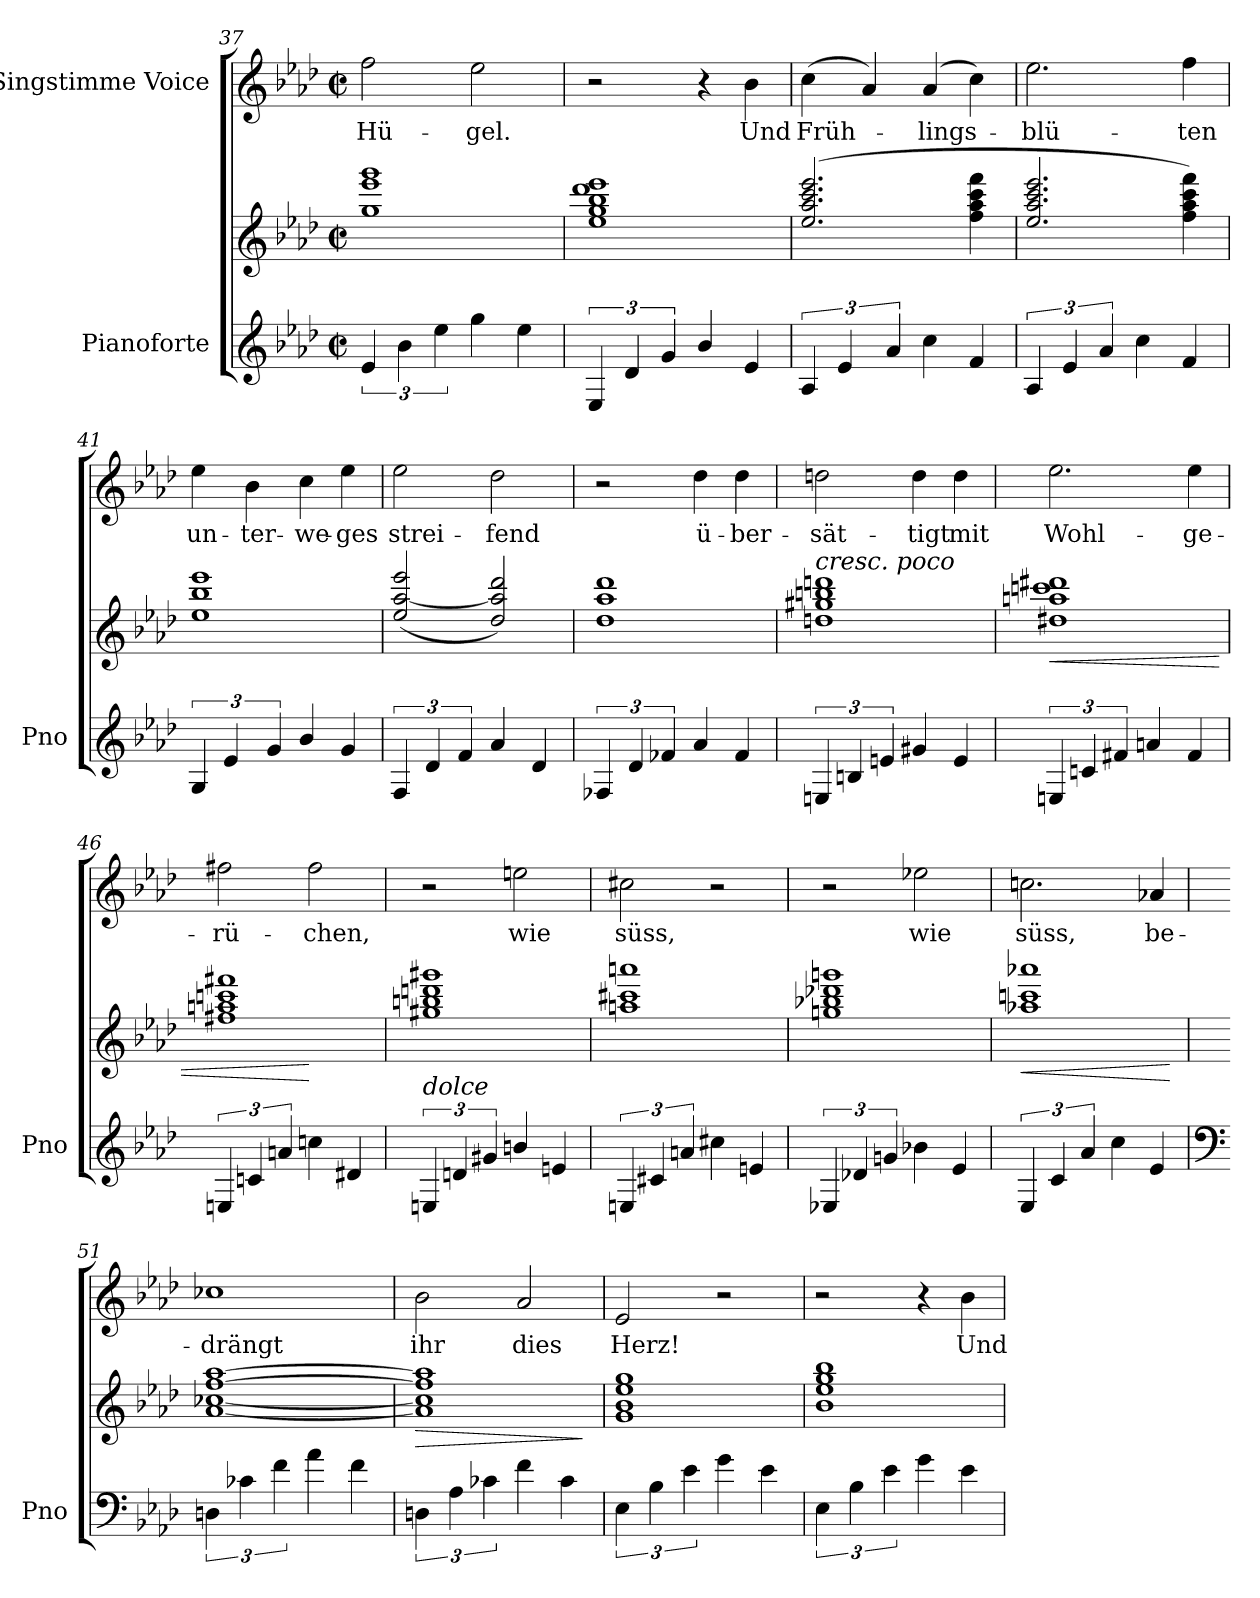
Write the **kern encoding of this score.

**kern	**kern	**dynam	**kern	**text
*part2	*part2	*part2	*part1	*part1
*staff3	*staff2	*staff2/3	*staff1	*staff1
*I"Pianoforte	*	*	*I"Singstimme Voice	*
*I'Pno	*	*	*	*
*clefG2	*clefG2	*	*clefG2	*
*k[b-e-a-d-]	*k[b-e-a-d-]	*	*k[b-e-a-d-]	*
*M2/2	*M2/2	*	*M2/2	*
*met(c|)	*met(c|)	*	*met(c|)	*
=37	=37	=37	=37	=37
6e-/	1gg 1eee- 1ggg	.	2ff\	Hü-
6b-\	.	.	.	.
6ee-\	.	.	.	.
4gg\	.	.	2ee-\	-gel.
4ee-\	.	.	.	.
=38	=38	=38	=38	=38
6E-/	1ee- 1gg 1bb- 1ddd- 1eee-	.	2r	.
6d-/	.	.	.	.
6g/	.	.	.	.
4b-/	.	.	4r	.
4e-/	.	.	4b-\	Und
=39	=39	=39	=39	=39
6A-/	(2.ee-/ 2.aa-/ 2.ccc/ 2.eee-/	.	(4cc\	Früh-
6e-/	.	.	.	.
.	.	.	4a-/)	.
6a-/	.	.	.	.
4cc\	.	.	(4a-/	-lings-
4f/	4ff\ 4aa-\ 4ccc\ 4fff\	.	4cc\)	.
=40	=40	=40	=40	=40
6A-/	2.ee-/ 2.aa-/ 2.ccc/ 2.eee-/	.	2.ee-\	-blü-
6e-/	.	.	.	.
6a-/	.	.	.	.
4cc\	.	.	.	.
4f/	4ff\ 4aa-\ 4ccc\ 4fff\)	.	4ff\	-ten
=41	=41	=41	=41	=41
6G/	1ee- 1bb- 1eee-	.	4ee-\	un-
6e-/	.	.	.	.
.	.	.	4b-\	-ter-
6g/	.	.	.	.
4b-/	.	.	4cc\	-we-
4g/	.	.	4ee-\	-ges
=42	=42	=42	=42	=42
6F/	(<2ee-/ [<2aa-/ 2eee-/	.	2ee-\	strei-
6d-/	.	.	.	.
6f/	.	.	.	.
4a-/	2dd-/ 2aa-/] 2ddd-/)	.	2dd-\	-fend
4d-/	.	.	.	.
=43	=43	=43	=43	=43
6F-X/	1dd- 1aa- 1ddd-	.	2r	.
6d-/	.	.	.	.
6f-X/	.	.	.	.
4a-/	.	.	4dd-\	ü-
4f-/	.	.	4dd-\	-ber-
=44	=44	=44	=44	=44
!	!LO:TX:i:t=cresc. poco	!	!	!
6En/	1ddn 1gg#X 1bbn 1dddn	.	2ddn\	-sät-
6Bn/	.	.	.	.
6en/	.	.	.	.
4g#X/	.	.	4dd\	-tigt
4e/	.	.	4dd\	mit
=45	=45	=45	=45	=45
!	!	!LO:HP:b	!	!
6En/	1dd#X 1aan 1cccn 1ddd#X	<	2.ee-\	Wohl-
6cn/	.	.	.	.
6f#X/	.	.	.	.
4an/	.	.	.	.
4f#/	.	.	4ee-\	-ge-
=46	=46	=46	=46	=46
*	*^	*	*	*
6En/	1ff#X 1aan 1cccn 1fff#X	2ryy	.	2ff#X\	-rü-
6cn/	.	.	.	.	.
6an/	.	.	.	.	.
4ccn\	.	2ryy	[	2ff#\	-chen,
4d#X/	.	.	.	.	.
*	*v	*v	*	*	*
=47	=47	=47	=47	=47
!LO:TX:i:t=dolce	!	!	!	!
6En/	1gg#X 1bbn 1dddn 1ggg#X	.	2r	.
6dn/	.	.	.	.
6g#X/	.	.	.	.
4bn/	.	.	2een\	wie
4en/	.	.	.	.
=48	=48	=48	=48	=48
6En/	1aan 1ccc#X 1aaan	.	2cc#X\	süss,
6c#X/	.	.	.	.
6an/	.	.	.	.
4cc#X\	.	.	2r	.
4en/	.	.	.	.
=49	=49	=49	=49	=49
6E-X/	1ggn 1bb-X 1ddd-X 1gggn	.	2r	.
6d-X/	.	.	.	.
6gn/	.	.	.	.
4b-X\	.	.	2ee-X\	wie
4e-/	.	.	.	.
=50	=50	=50	=50	=50
!	!	!LO:HP:b	!	!
6E-/	1aa-X 1cccn 1aaa-X	<	2.ccn\	süss,
6c/	.	.	.	.
6a-/	.	.	.	.
4cc\	.	.	.	.
4e-/	.	.	4a-X/	be-
.	.	[	.	.
=51	=51	=51	=51	=51
*clefF4	*	*	*	*
6Dn\	[1a- [<1cc-X [1ff [1aa-	.	1cc-X	-drängt
6c-X\	.	.	.	.
6f\	.	.	.	.
4a-\	.	.	.	.
4f\	.	.	.	.
=52	=52	=52	=52	=52
!	!	!LO:HP:b	!	!
6Dn\	1a-] 1cc-] 1ff] 1aa-]	>	2b-\	ihr
6A-\	.	.	.	.
6c-X\	.	.	.	.
4f\	.	.	2a-/	dies
4c-\	.	.	.	.
.	.	]	.	.
=53	=53	=53	=53	=53
6E-\	1g 1b- 1ee- 1gg	.	2e-/	Herz!
6B-\	.	.	.	.
6e-\	.	.	.	.
4g\	.	.	2r	.
4e-\	.	.	.	.
=54	=54	=54	=54	=54
6E-\	1b- 1ee- 1gg 1bb-	.	2r	.
6B-\	.	.	.	.
6e-\	.	.	.	.
4g\	.	.	4r	.
4e-\	.	.	4b-\	Und
=	=	=	=	=
*-	*-	*-	*-	*-
